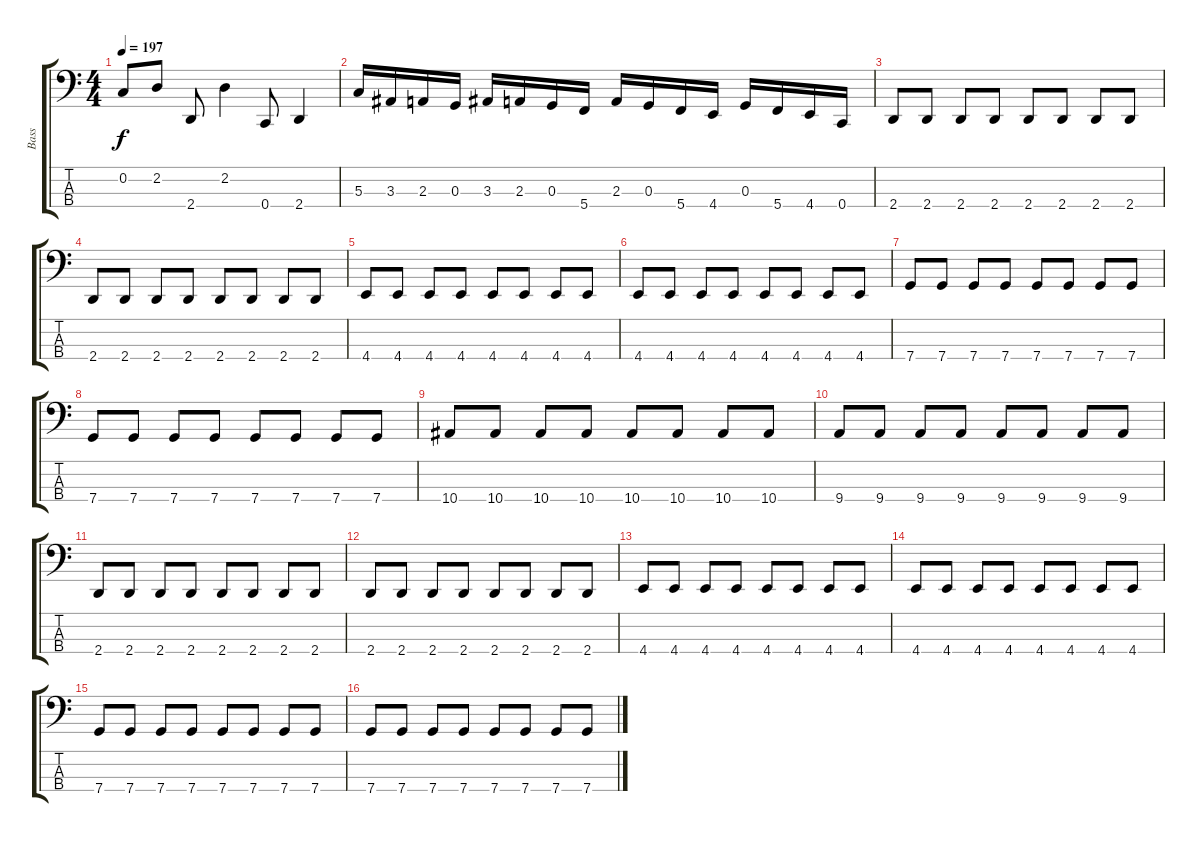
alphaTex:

\track ("Bass" "Bass") {instrument electricbasspick}
\staff {score tabs}
\tuning (F2 C2 G1 C1) {hide}
\ts (4 4)
\tempo 197
\clef f4
\ks c
0.2.8{dy f} 2.2.8 2.4.8 2.2.4 0.4.8 2.4.4 |
5.3.16 3.3.16 2.3.16 0.3.16 3.3.16 2.3.16 0.3.16 5.4.16 2.3.16 0.3.16 5.4.16 4.4.16 0.3.16 5.4.16 4.4.16 0.4.16 |
2.4.8 2.4.8 2.4.8 2.4.8 2.4.8 2.4.8 2.4.8 2.4.8 |
2.4.8 2.4.8 2.4.8 2.4.8 2.4.8 2.4.8 2.4.8 2.4.8 |
4.4.8 4.4.8 4.4.8 4.4.8 4.4.8 4.4.8 4.4.8 4.4.8 |
4.4.8 4.4.8 4.4.8 4.4.8 4.4.8 4.4.8 4.4.8 4.4.8 |
7.4.8 7.4.8 7.4.8 7.4.8 7.4.8 7.4.8 7.4.8 7.4.8 |
7.4.8 7.4.8 7.4.8 7.4.8 7.4.8 7.4.8 7.4.8 7.4.8 |
10.4.8 10.4.8 10.4.8 10.4.8 10.4.8 10.4.8 10.4.8 10.4.8 |
9.4.8 9.4.8 9.4.8 9.4.8 9.4.8 9.4.8 9.4.8 9.4.8 |
2.4.8 2.4.8 2.4.8 2.4.8 2.4.8 2.4.8 2.4.8 2.4.8 |
2.4.8 2.4.8 2.4.8 2.4.8 2.4.8 2.4.8 2.4.8 2.4.8 |
4.4.8 4.4.8 4.4.8 4.4.8 4.4.8 4.4.8 4.4.8 4.4.8 |
4.4.8 4.4.8 4.4.8 4.4.8 4.4.8 4.4.8 4.4.8 4.4.8 |
7.4.8 7.4.8 7.4.8 7.4.8 7.4.8 7.4.8 7.4.8 7.4.8 |
7.4.8 7.4.8 7.4.8 7.4.8 7.4.8 7.4.8 7.4.8 7.4.8
